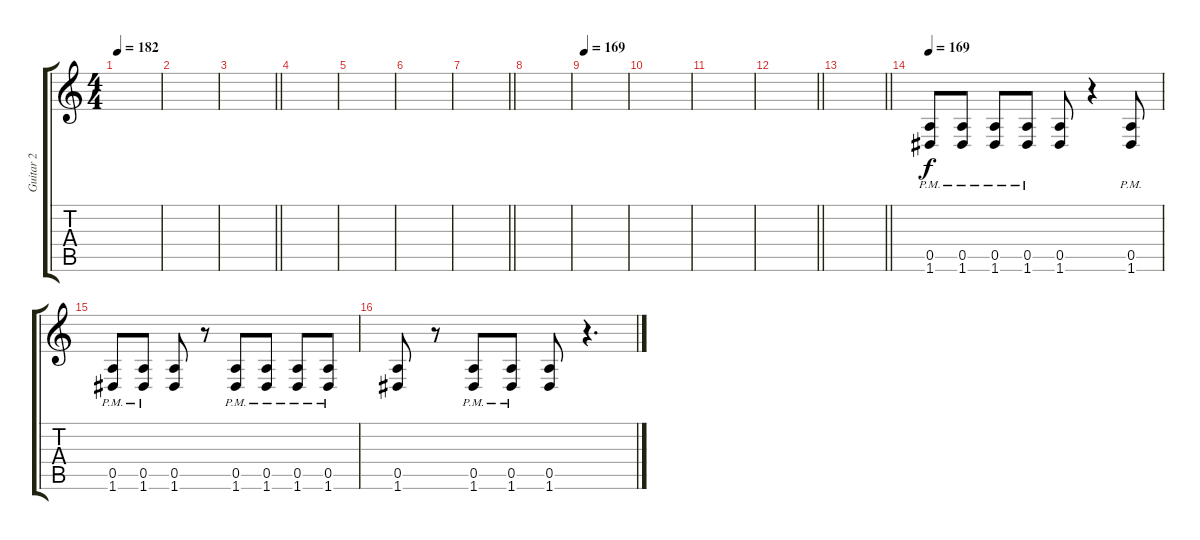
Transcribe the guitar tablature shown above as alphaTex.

\track ("Guitar 2" "Guitar 2") {instrument distortionguitar}
\staff {score tabs}
\tuning (E4 B3 G3 D3 A2 D2) {hide}
\ts (4 4)
\tempo 182
\clef g2
\ks c
|
|
\barLineRight lightlight
|
|
|
|
\barLineRight lightlight
|
|
\tempo 169
|
|
|
\barLineRight lightlight
|
\barLineRight lightlight
|
\section ("" "")
\tempo 169
(0.5{pm} 1.6{pm}).8 (0.5{pm} 1.6{pm}).8 (0.5{pm} 1.6{pm}).8 (0.5{pm} 1.6{pm}).8 (0.5 1.6).8 r.4 (0.5{pm} 1.6{pm}).8 |
(0.5{pm} 1.6{pm}).8 (0.5{pm} 1.6{pm}).8 (0.5 1.6).8 r.8 (0.5{pm} 1.6{pm}).8 (0.5{pm} 1.6{pm}).8 (0.5{pm} 1.6{pm}).8 (0.5{pm} 1.6{pm}).8 |
(0.5 1.6).8 r.8 (0.5{pm} 1.6{pm}).8 (0.5{pm} 1.6{pm}).8 (0.5 1.6).8 r.4{d}
